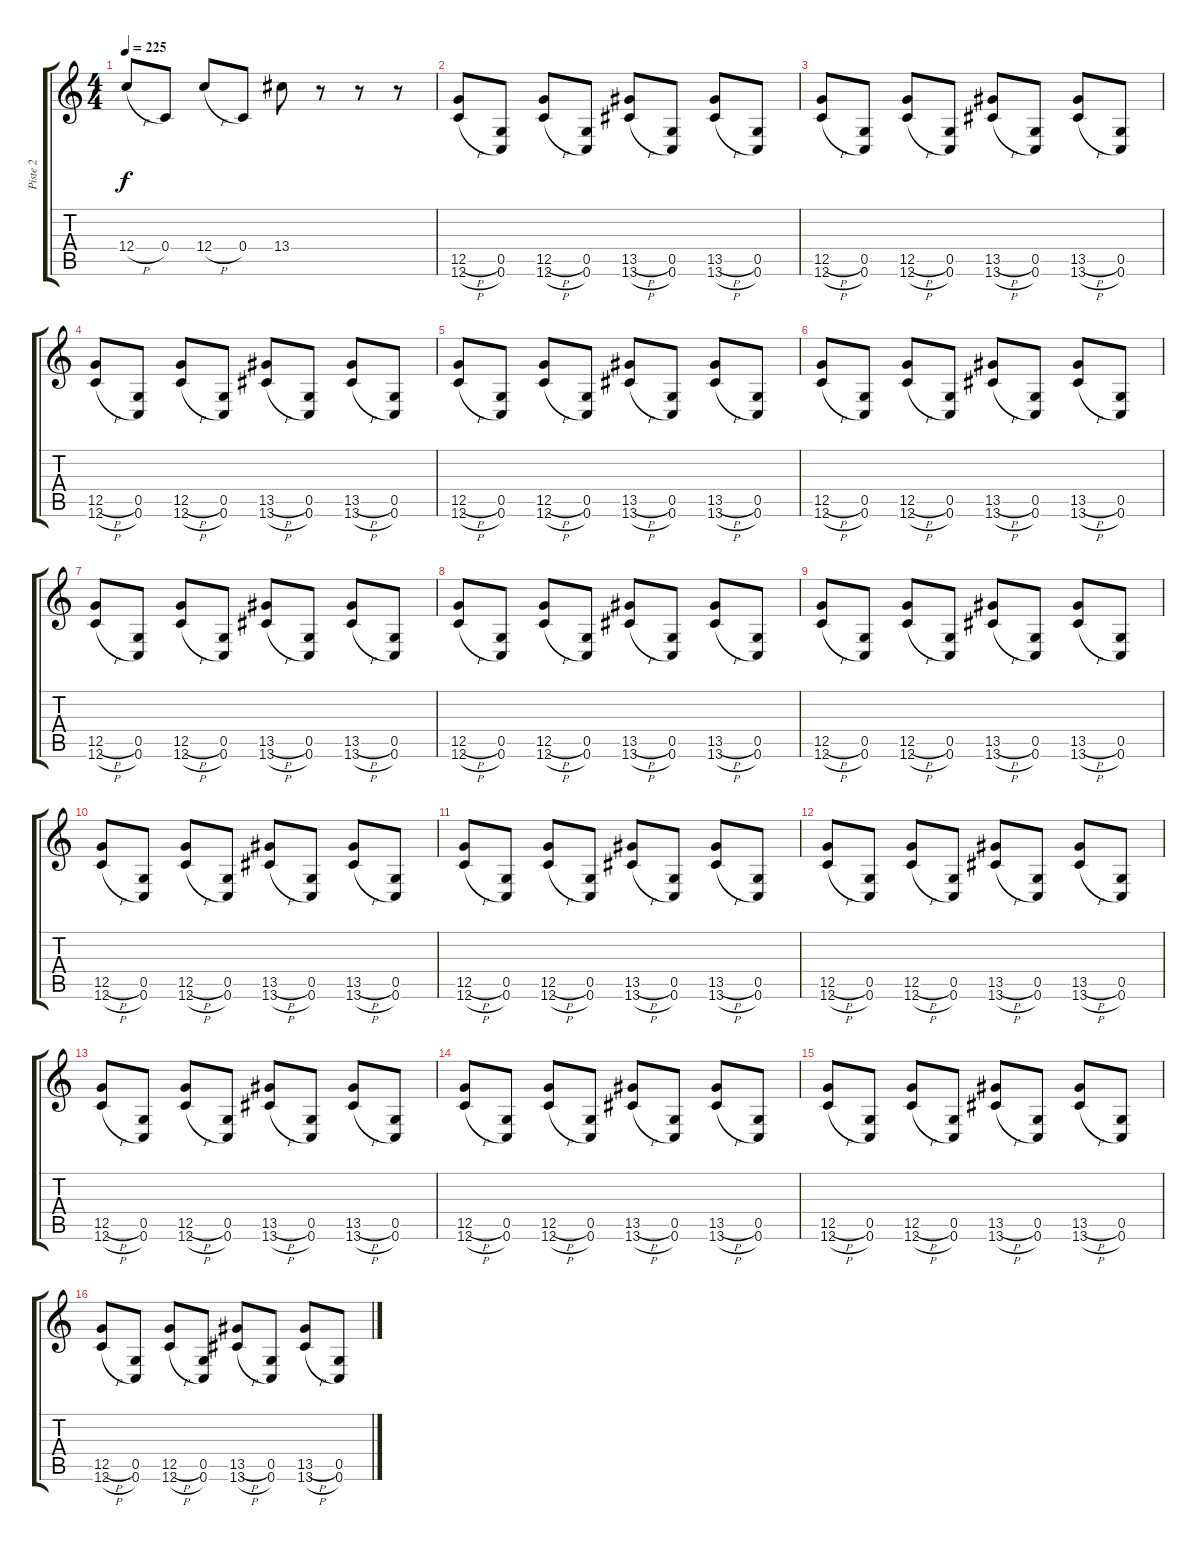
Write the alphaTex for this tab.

\track ("Piste 2" "Piste 2") {instrument distortionguitar}
\staff {score tabs}
\tuning (D4 A3 F3 C3 G2 C2) {hide}
\ts (4 4)
\tempo 225
\clef g2
\ks c
12.4{h}.8{dy f} 0.4.8 12.4{h}.8 0.4.8 13.4.8 r.8 r.8 r.8 |
(12.5{h} 12.6{h}).8 (0.5 0.6).8 (12.5{h} 12.6{h}).8 (0.5 0.6).8 (13.5{h} 13.6{h}).8 (0.5 0.6).8 (13.5{h} 13.6{h}).8 (0.5 0.6).8 |
(12.5{h} 12.6{h}).8 (0.5 0.6).8 (12.5{h} 12.6{h}).8 (0.5 0.6).8 (13.5{h} 13.6{h}).8 (0.5 0.6).8 (13.5{h} 13.6{h}).8 (0.5 0.6).8 |
(12.5{h} 12.6{h}).8 (0.5 0.6).8 (12.5{h} 12.6{h}).8 (0.5 0.6).8 (13.5{h} 13.6{h}).8 (0.5 0.6).8 (13.5{h} 13.6{h}).8 (0.5 0.6).8 |
(12.5{h} 12.6{h}).8 (0.5 0.6).8 (12.5{h} 12.6{h}).8 (0.5 0.6).8 (13.5{h} 13.6{h}).8 (0.5 0.6).8 (13.5{h} 13.6{h}).8 (0.5 0.6).8 |
(12.5{h} 12.6{h}).8 (0.5 0.6).8 (12.5{h} 12.6{h}).8 (0.5 0.6).8 (13.5{h} 13.6{h}).8 (0.5 0.6).8 (13.5{h} 13.6{h}).8 (0.5 0.6).8 |
(12.5{h} 12.6{h}).8 (0.5 0.6).8 (12.5{h} 12.6{h}).8 (0.5 0.6).8 (13.5{h} 13.6{h}).8 (0.5 0.6).8 (13.5{h} 13.6{h}).8 (0.5 0.6).8 |
(12.5{h} 12.6{h}).8 (0.5 0.6).8 (12.5{h} 12.6{h}).8 (0.5 0.6).8 (13.5{h} 13.6{h}).8 (0.5 0.6).8 (13.5{h} 13.6{h}).8 (0.5 0.6).8 |
(12.5{h} 12.6{h}).8 (0.5 0.6).8 (12.5{h} 12.6{h}).8 (0.5 0.6).8 (13.5{h} 13.6{h}).8 (0.5 0.6).8 (13.5{h} 13.6{h}).8 (0.5 0.6).8 |
(12.5{h} 12.6{h}).8 (0.5 0.6).8 (12.5{h} 12.6{h}).8 (0.5 0.6).8 (13.5{h} 13.6{h}).8 (0.5 0.6).8 (13.5{h} 13.6{h}).8 (0.5 0.6).8 |
(12.5{h} 12.6{h}).8 (0.5 0.6).8 (12.5{h} 12.6{h}).8 (0.5 0.6).8 (13.5{h} 13.6{h}).8 (0.5 0.6).8 (13.5{h} 13.6{h}).8 (0.5 0.6).8 |
(12.5{h} 12.6{h}).8 (0.5 0.6).8 (12.5{h} 12.6{h}).8 (0.5 0.6).8 (13.5{h} 13.6{h}).8 (0.5 0.6).8 (13.5{h} 13.6{h}).8 (0.5 0.6).8 |
(12.5{h} 12.6{h}).8 (0.5 0.6).8 (12.5{h} 12.6{h}).8 (0.5 0.6).8 (13.5{h} 13.6{h}).8 (0.5 0.6).8 (13.5{h} 13.6{h}).8 (0.5 0.6).8 |
(12.5{h} 12.6{h}).8 (0.5 0.6).8 (12.5{h} 12.6{h}).8 (0.5 0.6).8 (13.5{h} 13.6{h}).8 (0.5 0.6).8 (13.5{h} 13.6{h}).8 (0.5 0.6).8 |
(12.5{h} 12.6{h}).8 (0.5 0.6).8 (12.5{h} 12.6{h}).8 (0.5 0.6).8 (13.5{h} 13.6{h}).8 (0.5 0.6).8 (13.5{h} 13.6{h}).8 (0.5 0.6).8 |
(12.5{h} 12.6{h}).8 (0.5 0.6).8 (12.5{h} 12.6{h}).8 (0.5 0.6).8 (13.5{h} 13.6{h}).8 (0.5 0.6).8 (13.5{h} 13.6{h}).8 (0.5 0.6).8
